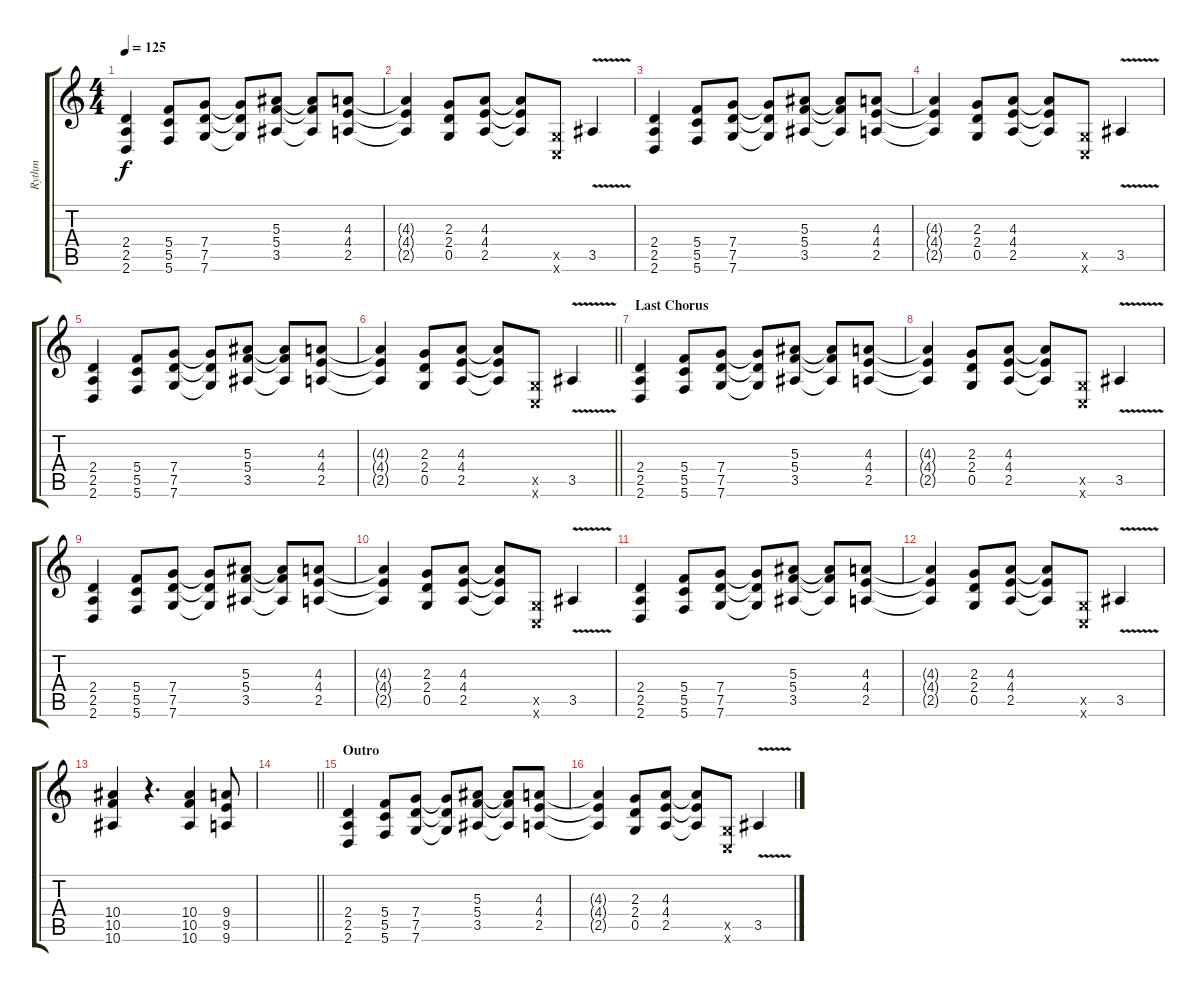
\track ("Rythm" "Rythm") {instrument distortionguitar}
\staff {score tabs}
\tuning (D4 A3 F3 C3 G2 C2) {hide}
\ts (4 4)
\tempo 125
\clef g2
\ks c
(2.4 2.5 2.6).4{dy f} (5.4 5.5 5.6).8 (7.4 7.5 7.6).8 (7.4{t} 7.5{t} 7.6{t}).8 (5.3 5.4 3.5).8 (5.3{t} 5.4{t} 3.5{t}).8 (4.3 4.4 2.5).8 |
(4.3{t} 4.4{t} 2.5{t}).4 (2.3 2.4 0.5).8 (4.3 4.4 2.5).8 (4.3{t} 4.4{t} 2.5{t}).8 (0.5{x} 0.6{x}).8 3.5{v}.4 |
(2.4 2.5 2.6).4 (5.4 5.5 5.6).8 (7.4 7.5 7.6).8 (7.4{t} 7.5{t} 7.6{t}).8 (5.3 5.4 3.5).8 (5.3{t} 5.4{t} 3.5{t}).8 (4.3 4.4 2.5).8 |
(4.3{t} 4.4{t} 2.5{t}).4 (2.3 2.4 0.5).8 (4.3 4.4 2.5).8 (4.3{t} 4.4{t} 2.5{t}).8 (0.5{x} 0.6{x}).8 3.5{v}.4 |
(2.4 2.5 2.6).4 (5.4 5.5 5.6).8 (7.4 7.5 7.6).8 (7.4{t} 7.5{t} 7.6{t}).8 (5.3 5.4 3.5).8 (5.3{t} 5.4{t} 3.5{t}).8 (4.3 4.4 2.5).8 |
\barLineRight lightlight
(4.3{t} 4.4{t} 2.5{t}).4 (2.3 2.4 0.5).8 (4.3 4.4 2.5).8 (4.3{t} 4.4{t} 2.5{t}).8 (0.5{x} 0.6{x}).8 3.5{v}.4 |
\section ("" "Last Chorus")
(2.4 2.5 2.6).4 (5.4 5.5 5.6).8 (7.4 7.5 7.6).8 (7.4{t} 7.5{t} 7.6{t}).8 (5.3 5.4 3.5).8 (5.3{t} 5.4{t} 3.5{t}).8 (4.3 4.4 2.5).8 |
(4.3{t} 4.4{t} 2.5{t}).4 (2.3 2.4 0.5).8 (4.3 4.4 2.5).8 (4.3{t} 4.4{t} 2.5{t}).8 (0.5{x} 0.6{x}).8 3.5{v}.4 |
(2.4 2.5 2.6).4 (5.4 5.5 5.6).8 (7.4 7.5 7.6).8 (7.4{t} 7.5{t} 7.6{t}).8 (5.3 5.4 3.5).8 (5.3{t} 5.4{t} 3.5{t}).8 (4.3 4.4 2.5).8 |
(4.3{t} 4.4{t} 2.5{t}).4 (2.3 2.4 0.5).8 (4.3 4.4 2.5).8 (4.3{t} 4.4{t} 2.5{t}).8 (0.5{x} 0.6{x}).8 3.5{v}.4 |
(2.4 2.5 2.6).4 (5.4 5.5 5.6).8 (7.4 7.5 7.6).8 (7.4{t} 7.5{t} 7.6{t}).8 (5.3 5.4 3.5).8 (5.3{t} 5.4{t} 3.5{t}).8 (4.3 4.4 2.5).8 |
(4.3{t} 4.4{t} 2.5{t}).4 (2.3 2.4 0.5).8 (4.3 4.4 2.5).8 (4.3{t} 4.4{t} 2.5{t}).8 (0.5{x} 0.6{x}).8 3.5{v}.4 |
(10.4 10.5 10.6).4 r.4{d} (10.4 10.5 10.6).4 (9.4 9.5 9.6).8 |
\barLineRight lightlight
|
\section ("" "Outro")
(2.4 2.5 2.6).4 (5.4 5.5 5.6).8 (7.4 7.5 7.6).8 (7.4{t} 7.5{t} 7.6{t}).8 (5.3 5.4 3.5).8 (5.3{t} 5.4{t} 3.5{t}).8 (4.3 4.4 2.5).8 |
(4.3{t} 4.4{t} 2.5{t}).4 (2.3 2.4 0.5).8 (4.3 4.4 2.5).8 (4.3{t} 4.4{t} 2.5{t}).8 (0.5{x} 0.6{x}).8 3.5{v}.4
